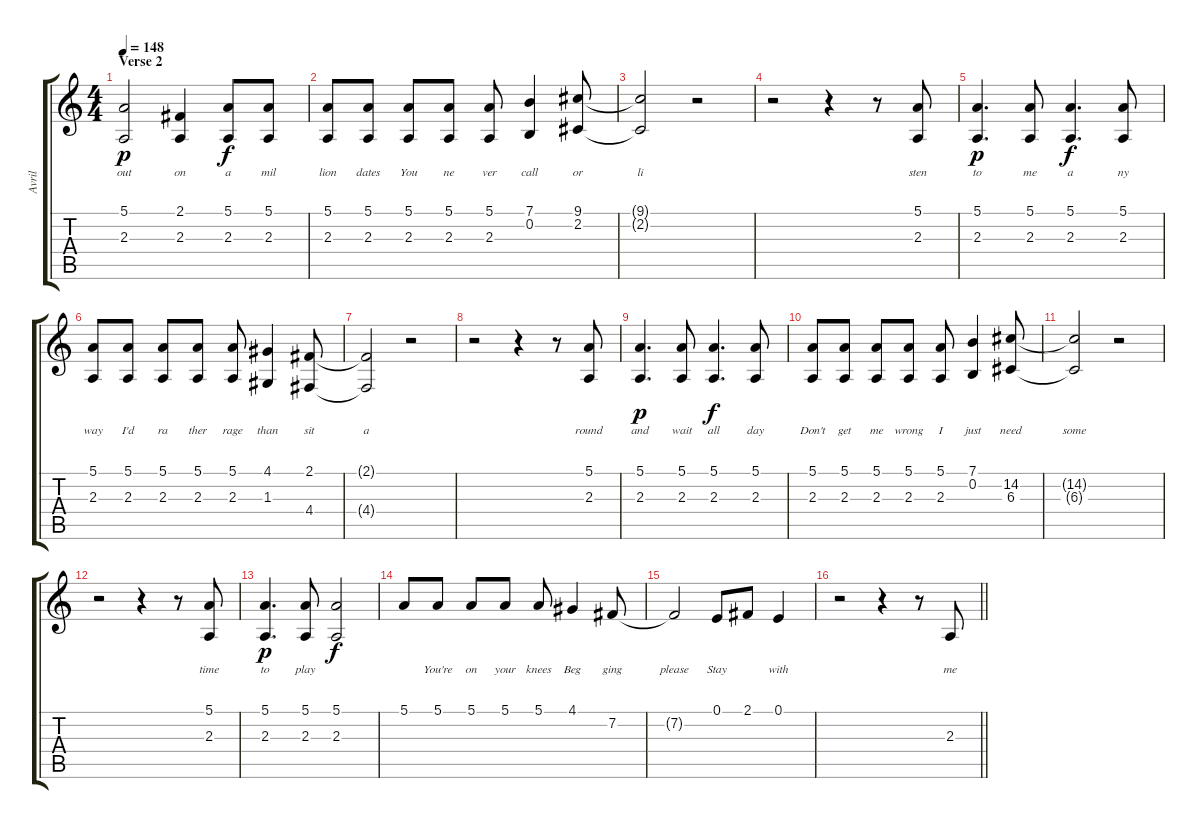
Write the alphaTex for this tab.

\track ("Avril" "Avril") {instrument electricgrandpiano}
\staff {score tabs}
\tuning (E4 B3 G3 D3 A2 E2) {hide}
\ts (4 4)
\section ("" "Verse 2")
\tempo 148
\clef g2
\ks c
(5.1 2.3).2{lyrics (0 "out") lyrics (1 "") lyrics (2 "") lyrics (3 "") lyrics (4 "") dy p} (2.1 2.3).4{lyrics (0 "on") lyrics (1 "") lyrics (2 "") lyrics (3 "") lyrics (4 "")} (5.1 2.3).8{lyrics (0 "a") lyrics (1 "") lyrics (2 "") lyrics (3 "") lyrics (4 "") dy f} (5.1 2.3).8{lyrics (0 "mil") lyrics (1 "") lyrics (2 "") lyrics (3 "") lyrics (4 "")} |
(5.1 2.3).8{lyrics (0 "lion") lyrics (1 "") lyrics (2 "") lyrics (3 "") lyrics (4 "")} (5.1 2.3).8{lyrics (0 "dates") lyrics (1 "") lyrics (2 "") lyrics (3 "") lyrics (4 "")} (5.1 2.3).8{lyrics (0 "You") lyrics (1 "") lyrics (2 "") lyrics (3 "") lyrics (4 "")} (5.1 2.3).8{lyrics (0 "ne") lyrics (1 "") lyrics (2 "") lyrics (3 "") lyrics (4 "")} (5.1 2.3).8{lyrics (0 "ver") lyrics (1 "") lyrics (2 "") lyrics (3 "") lyrics (4 "")} (7.1 0.2).4{lyrics (0 "call") lyrics (1 "") lyrics (2 "") lyrics (3 "") lyrics (4 "")} (9.1 2.2).8{lyrics (0 "or") lyrics (1 "") lyrics (2 "") lyrics (3 "") lyrics (4 "")} |
(9.1{t} 2.2{t}).2{lyrics (0 "li") lyrics (1 "") lyrics (2 "") lyrics (3 "") lyrics (4 "")} r.2 |
r.2 r.4 r.8 (5.1 2.3).8{lyrics (0 "sten") lyrics (1 "") lyrics (2 "") lyrics (3 "") lyrics (4 "")} |
(5.1 2.3).4{d lyrics (0 "to") lyrics (1 "") lyrics (2 "") lyrics (3 "") lyrics (4 "") dy p} (5.1 2.3).8{lyrics (0 "me") lyrics (1 "") lyrics (2 "") lyrics (3 "") lyrics (4 "")} (5.1 2.3).4{d lyrics (0 "a") lyrics (1 "") lyrics (2 "") lyrics (3 "") lyrics (4 "") dy f} (5.1 2.3).8{lyrics (0 "ny") lyrics (1 "") lyrics (2 "") lyrics (3 "") lyrics (4 "")} |
(5.1 2.3).8{lyrics (0 "way") lyrics (1 "") lyrics (2 "") lyrics (3 "") lyrics (4 "")} (5.1 2.3).8{lyrics (0 "I'd") lyrics (1 "") lyrics (2 "") lyrics (3 "") lyrics (4 "")} (5.1 2.3).8{lyrics (0 "ra") lyrics (1 "") lyrics (2 "") lyrics (3 "") lyrics (4 "")} (5.1 2.3).8{lyrics (0 "ther") lyrics (1 "") lyrics (2 "") lyrics (3 "") lyrics (4 "")} (5.1 2.3).8{lyrics (0 "rage") lyrics (1 "") lyrics (2 "") lyrics (3 "") lyrics (4 "")} (4.1 1.3).4{lyrics (0 "than") lyrics (1 "") lyrics (2 "") lyrics (3 "") lyrics (4 "")} (2.1 4.4).8{lyrics (0 "sit") lyrics (1 "") lyrics (2 "") lyrics (3 "") lyrics (4 "")} |
(2.1{t} 4.4{t}).2{lyrics (0 "a") lyrics (1 "") lyrics (2 "") lyrics (3 "") lyrics (4 "")} r.2 |
r.2 r.4 r.8 (5.1 2.3).8{lyrics (0 "round") lyrics (1 "") lyrics (2 "") lyrics (3 "") lyrics (4 "")} |
(5.1 2.3).4{d lyrics (0 "and") lyrics (1 "") lyrics (2 "") lyrics (3 "") lyrics (4 "") dy p} (5.1 2.3).8{lyrics (0 "wait") lyrics (1 "") lyrics (2 "") lyrics (3 "") lyrics (4 "")} (5.1 2.3).4{d lyrics (0 "all") lyrics (1 "") lyrics (2 "") lyrics (3 "") lyrics (4 "") dy f} (5.1 2.3).8{lyrics (0 "day") lyrics (1 "") lyrics (2 "") lyrics (3 "") lyrics (4 "")} |
(5.1 2.3).8{lyrics (0 "Don't") lyrics (1 "") lyrics (2 "") lyrics (3 "") lyrics (4 "")} (5.1 2.3).8{lyrics (0 "get") lyrics (1 "") lyrics (2 "") lyrics (3 "") lyrics (4 "")} (5.1 2.3).8{lyrics (0 "me") lyrics (1 "") lyrics (2 "") lyrics (3 "") lyrics (4 "")} (5.1 2.3).8{lyrics (0 "wrong") lyrics (1 "") lyrics (2 "") lyrics (3 "") lyrics (4 "")} (5.1 2.3).8{lyrics (0 "I") lyrics (1 "") lyrics (2 "") lyrics (3 "") lyrics (4 "")} (7.1 0.2).4{lyrics (0 "just") lyrics (1 "") lyrics (2 "") lyrics (3 "") lyrics (4 "")} (14.2 6.3).8{lyrics (0 "need") lyrics (1 "") lyrics (2 "") lyrics (3 "") lyrics (4 "")} |
(14.2{t} 6.3{t}).2{lyrics (0 "some") lyrics (1 "") lyrics (2 "") lyrics (3 "") lyrics (4 "")} r.2 |
r.2 r.4 r.8 (5.1 2.3).8{lyrics (0 "time") lyrics (1 "") lyrics (2 "") lyrics (3 "") lyrics (4 "")} |
(5.1 2.3).4{d lyrics (0 "to") lyrics (1 "") lyrics (2 "") lyrics (3 "") lyrics (4 "") dy p} (5.1 2.3).8{lyrics (0 "play") lyrics (1 "") lyrics (2 "") lyrics (3 "") lyrics (4 "")} (5.1 2.3).2{lyrics (0 "") lyrics (1 "") lyrics (2 "") lyrics (3 "") lyrics (4 "") dy f} |
5.1.8{lyrics (0 "") lyrics (1 "") lyrics (2 "") lyrics (3 "") lyrics (4 "")} 5.1.8{lyrics (0 "You're") lyrics (1 "") lyrics (2 "") lyrics (3 "") lyrics (4 "")} 5.1.8{lyrics (0 "on") lyrics (1 "") lyrics (2 "") lyrics (3 "") lyrics (4 "")} 5.1.8{lyrics (0 "your") lyrics (1 "") lyrics (2 "") lyrics (3 "") lyrics (4 "")} 5.1.8{lyrics (0 "knees") lyrics (1 "") lyrics (2 "") lyrics (3 "") lyrics (4 "")} 4.1.4{lyrics (0 "Beg") lyrics (1 "") lyrics (2 "") lyrics (3 "") lyrics (4 "")} 7.2.8{lyrics (0 "ging") lyrics (1 "") lyrics (2 "") lyrics (3 "") lyrics (4 "")} |
7.2{t}.2{lyrics (0 "please") lyrics (1 "") lyrics (2 "") lyrics (3 "") lyrics (4 "")} 0.1.8{lyrics (0 "Stay") lyrics (1 "") lyrics (2 "") lyrics (3 "") lyrics (4 "")} 2.1.8{lyrics (0 "") lyrics (1 "") lyrics (2 "") lyrics (3 "") lyrics (4 "")} 0.1.4{lyrics (0 "with") lyrics (1 "") lyrics (2 "") lyrics (3 "") lyrics (4 "")} |
\barLineRight lightlight
r.2 r.4 r.8 2.3.8{lyrics (0 "me") lyrics (1 "") lyrics (2 "") lyrics (3 "") lyrics (4 "")}
